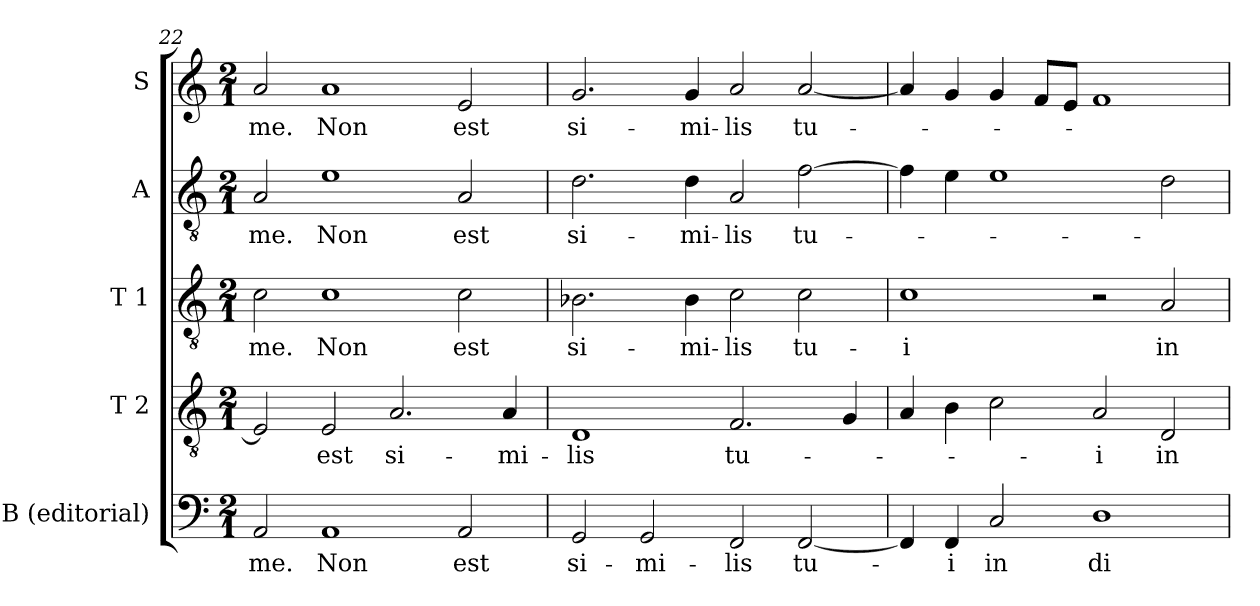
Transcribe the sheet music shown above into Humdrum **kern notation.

**kern	**text	**kern	**text	**kern	**text	**kern	**text	**kern	**text
*part5	*part5	*part4	*part4	*part3	*part3	*part2	*part2	*part1	*part1
*staff5	*staff5	*staff4	*staff4	*staff3	*staff3	*staff2	*staff2	*staff1	*staff1
*I"B (editorial)	*	*I"T 2	*	*I"T 1	*	*I"A	*	*I"S	*
*I'B.	*	*I'T2	*	*I'T1	*	*I'A.	*	*I'S.	*
!!LO:LB:g=z
*clefF4	*	*clefGv2	*	*clefGv2	*	*clefGv2	*	*clefG2	*
*M2/1	*	*M2/1	*	*M2/1	*	*M2/1	*	*M2/1	*
=22	=22	=22	=22	=22	=22	=22	=22	=22	=22
!	!LO:LY:b:cj	!	!	!	!LO:LY:b:cj	!	!LO:LY:b:cj	!	!LO:LY:b:cj
2AA/	me.	2E/]	.	2c\	me.	2A/	me.	2a/	me.
!	!LO:LY:b:cj	!	!LO:LY:b:cj	!	!LO:LY:b:cj	!	!LO:LY:b:cj	!	!LO:LY:b:cj
1AA	Non	2E/	est	1c	Non	1e	Non	1a	Non
!	!	!	!LO:LY:b:cj	!	!	!	!	!	!
.	.	2.A/	si-	.	.	.	.	.	.
!	!LO:LY:b:cj	!	!	!	!LO:LY:b:cj	!	!LO:LY:b:cj	!	!LO:LY:b:cj
2AA/	est	.	.	2c\	est	2A/	est	2e/	est
!	!	!	!LO:LY:b:cj	!	!	!	!	!	!
.	.	4A/	-mi-	.	.	.	.	.	.
=23	=23	=23	=23	=23	=23	=23	=23	=23	=23
!	!LO:LY:b:cj	!	!LO:LY:b:cj	!	!LO:LY:b:cj	!	!LO:LY:b:cj	!	!LO:LY:b:cj
2GG/	si-	1D	-lis	2.B-X\	si-	2.d\	si-	2.g/	si-
!	!LO:LY:b:cj	!	!	!	!	!	!	!	!
2GG/	-mi-	.	.	.	.	.	.	.	.
!	!	!	!	!	!LO:LY:b:cj	!	!LO:LY:b:cj	!	!LO:LY:b:cj
.	.	.	.	4B-\	-mi-	4d\	-mi-	4g/	-mi-
!	!LO:LY:b:cj	!	!LO:LY:b:cj	!	!LO:LY:b:cj	!	!LO:LY:b:cj	!	!LO:LY:b:cj
2FF/	-lis	2.F/	tu-	2c\	-lis	2A/	-lis	2a/	-lis
!	!LO:LY:b:cj	!	!	!	!LO:LY:b:cj	!	!LO:LY:b:cj	!	!LO:LY:b:cj
[<2FF/	tu-	.	.	2c\	tu-	[>2f\	tu-	[<2a/	tu-
.	.	4G/	.	.	.	.	.	.	.
=24	=24	=24	=24	=24	=24	=24	=24	=24	=24
!	!	!	!	!	!LO:LY:b:rj	!	!	!	!
4FF/]	.	4A/	.	1c	-i	4f\]	.	4a/]	.
!	!LO:LY:b:cj	!	!	!	!	!	!	!	!
4FF/	-i	4B\	.	.	.	4e\	.	4g/	.
!	!LO:LY:b:cj	!	!	!	!	!	!	!	!
2C/	in	2c\	.	.	.	1e	.	4g/	.
.	.	.	.	.	.	.	.	8f/L	.
.	.	.	.	.	.	.	.	8e/J	.
!	!LO:LY:b:cj	!	!LO:LY:b:cj	!	!	!	!	!	!
1D	di-	2A/	-i	2r	.	.	.	1f	.
!	!	!	!LO:LY:b:cj	!	!LO:LY:b:cj	!	!	!	!
.	.	2D/	in	2A/	in	2d\	.	.	.
=	=	=	=	=	=	=	=	=	=
*-	*-	*-	*-	*-	*-	*-	*-	*-	*-
